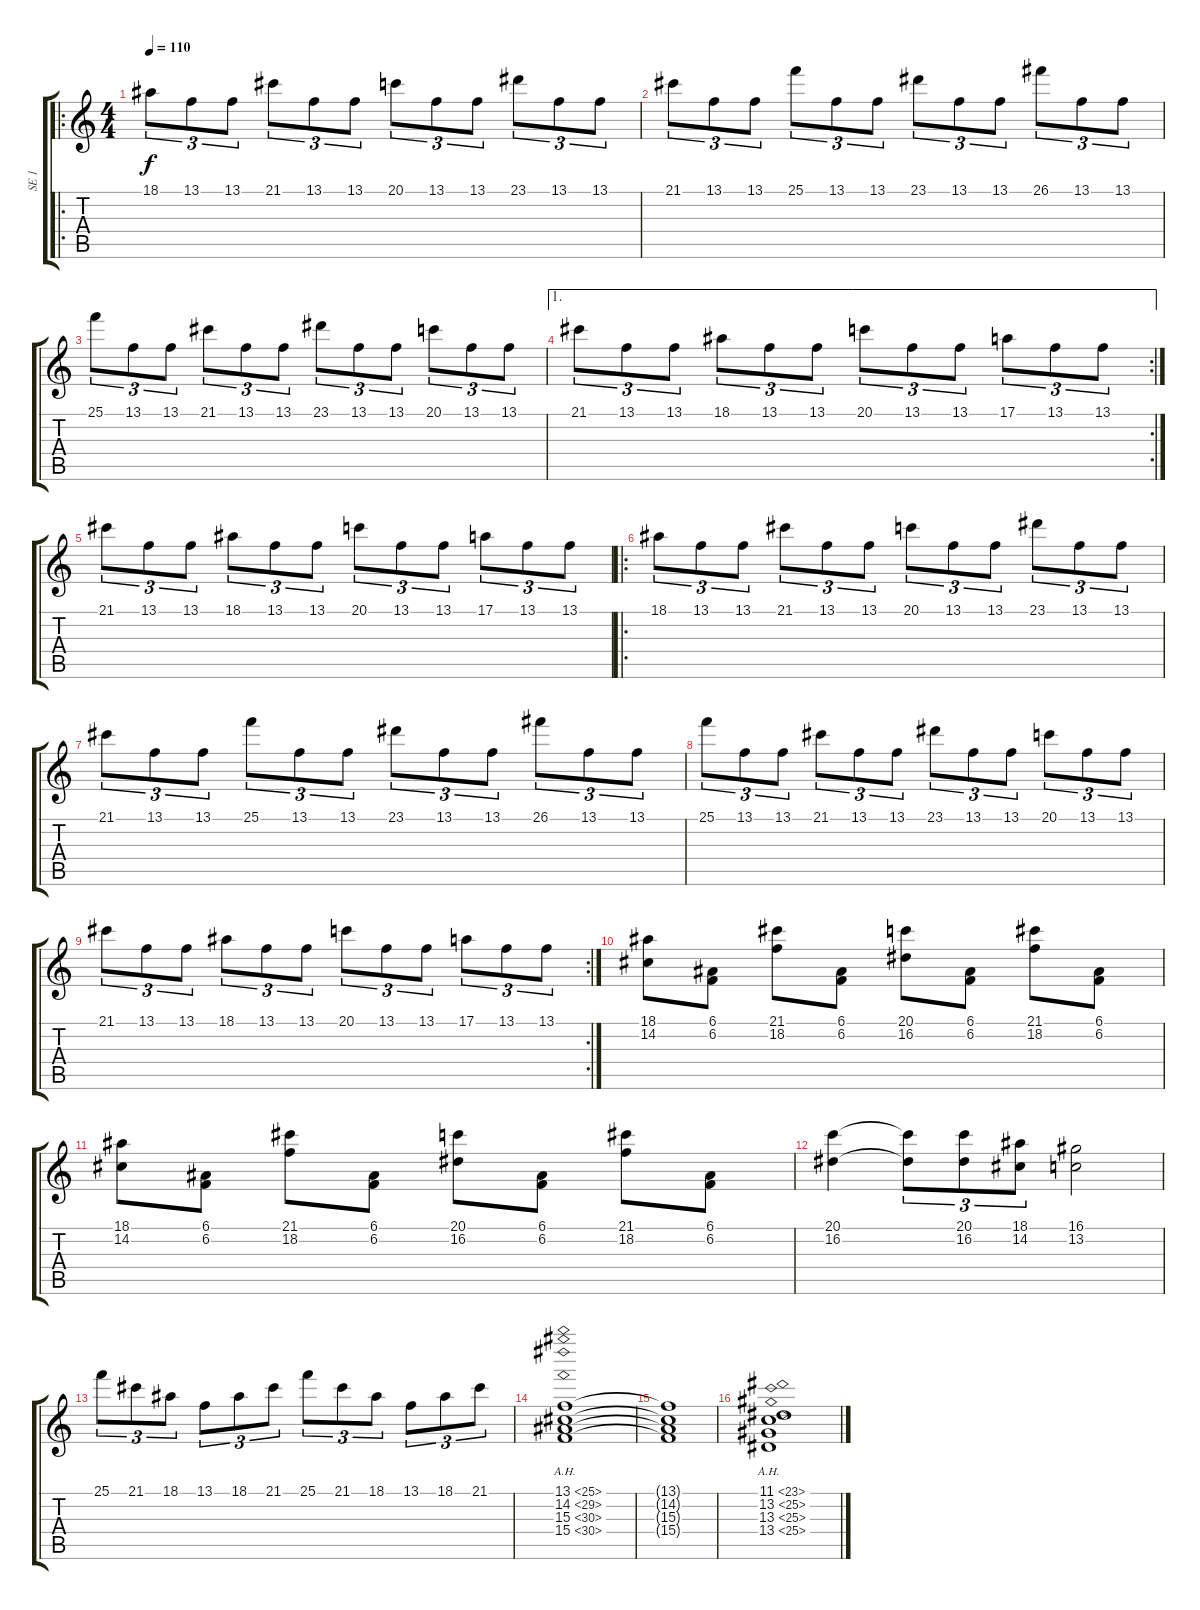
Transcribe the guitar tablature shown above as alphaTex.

\track ("SE 1" "SE 1") {instrument stringensemble1}
\staff {score tabs}
\tuning (E4 B3 G3 D3 A2 E2) {hide}
\ro
\ts (4 4)
\tempo 110
\clef g2
\ks c
18.1.8{tu (3 2) dy f} 13.1.8{tu (3 2)} 13.1.8{tu (3 2)} 21.1.8{tu (3 2)} 13.1.8{tu (3 2)} 13.1.8{tu (3 2)} 20.1.8{tu (3 2)} 13.1.8{tu (3 2)} 13.1.8{tu (3 2)} 23.1.8{tu (3 2)} 13.1.8{tu (3 2)} 13.1.8{tu (3 2)} |
21.1.8{tu (3 2)} 13.1.8{tu (3 2)} 13.1.8{tu (3 2)} 25.1.8{tu (3 2)} 13.1.8{tu (3 2)} 13.1.8{tu (3 2)} 23.1.8{tu (3 2)} 13.1.8{tu (3 2)} 13.1.8{tu (3 2)} 26.1.8{tu (3 2)} 13.1.8{tu (3 2)} 13.1.8{tu (3 2)} |
25.1.8{tu (3 2)} 13.1.8{tu (3 2)} 13.1.8{tu (3 2)} 21.1.8{tu (3 2)} 13.1.8{tu (3 2)} 13.1.8{tu (3 2)} 23.1.8{tu (3 2)} 13.1.8{tu (3 2)} 13.1.8{tu (3 2)} 20.1.8{tu (3 2)} 13.1.8{tu (3 2)} 13.1.8{tu (3 2)} |
\ae 1
\rc 2
21.1.8{tu (3 2)} 13.1.8{tu (3 2)} 13.1.8{tu (3 2)} 18.1.8{tu (3 2)} 13.1.8{tu (3 2)} 13.1.8{tu (3 2)} 20.1.8{tu (3 2)} 13.1.8{tu (3 2)} 13.1.8{tu (3 2)} 17.1.8{tu (3 2)} 13.1.8{tu (3 2)} 13.1.8{tu (3 2)} |
21.1.8{tu (3 2)} 13.1.8{tu (3 2)} 13.1.8{tu (3 2)} 18.1.8{tu (3 2)} 13.1.8{tu (3 2)} 13.1.8{tu (3 2)} 20.1.8{tu (3 2)} 13.1.8{tu (3 2)} 13.1.8{tu (3 2)} 17.1.8{tu (3 2)} 13.1.8{tu (3 2)} 13.1.8{tu (3 2)} |
\ro
18.1.8{tu (3 2)} 13.1.8{tu (3 2)} 13.1.8{tu (3 2)} 21.1.8{tu (3 2)} 13.1.8{tu (3 2)} 13.1.8{tu (3 2)} 20.1.8{tu (3 2)} 13.1.8{tu (3 2)} 13.1.8{tu (3 2)} 23.1.8{tu (3 2)} 13.1.8{tu (3 2)} 13.1.8{tu (3 2)} |
21.1.8{tu (3 2)} 13.1.8{tu (3 2)} 13.1.8{tu (3 2)} 25.1.8{tu (3 2)} 13.1.8{tu (3 2)} 13.1.8{tu (3 2)} 23.1.8{tu (3 2)} 13.1.8{tu (3 2)} 13.1.8{tu (3 2)} 26.1.8{tu (3 2)} 13.1.8{tu (3 2)} 13.1.8{tu (3 2)} |
25.1.8{tu (3 2)} 13.1.8{tu (3 2)} 13.1.8{tu (3 2)} 21.1.8{tu (3 2)} 13.1.8{tu (3 2)} 13.1.8{tu (3 2)} 23.1.8{tu (3 2)} 13.1.8{tu (3 2)} 13.1.8{tu (3 2)} 20.1.8{tu (3 2)} 13.1.8{tu (3 2)} 13.1.8{tu (3 2)} |
\rc 2
21.1.8{tu (3 2)} 13.1.8{tu (3 2)} 13.1.8{tu (3 2)} 18.1.8{tu (3 2)} 13.1.8{tu (3 2)} 13.1.8{tu (3 2)} 20.1.8{tu (3 2)} 13.1.8{tu (3 2)} 13.1.8{tu (3 2)} 17.1.8{tu (3 2)} 13.1.8{tu (3 2)} 13.1.8{tu (3 2)} |
\section ("" "")
(18.1 14.2).8{volume 10 balance 8} (6.1 6.2).8 (21.1 18.2).8 (6.1 6.2).8 (20.1 16.2).8 (6.1 6.2).8 (21.1 18.2).8 (6.1 6.2).8 |
(18.1 14.2).8 (6.1 6.2).8 (21.1 18.2).8 (6.1 6.2).8 (20.1 16.2).8 (6.1 6.2).8 (21.1 18.2).8 (6.1 6.2).8 |
(20.1 16.2).4 (20.1{t} 16.2{t}).8{tu (3 2)} (20.1 16.2).8{tu (3 2)} (18.1 14.2).8{tu (3 2)} (16.1 13.2).2 |
25.1.8{tu (3 2)} 21.1.8{tu (3 2)} 18.1.8{tu (3 2)} 13.1.8{tu (3 2)} 18.1.8{tu (3 2)} 21.1.8{tu (3 2)} 25.1.8{tu (3 2)} 21.1.8{tu (3 2)} 18.1.8{tu (3 2)} 13.1.8{tu (3 2)} 18.1.8{tu (3 2)} 21.1.8{tu (3 2)} |
(13.1{ah 12} 14.2{ah 15} 15.3{ah 15} 15.4{ah 15}).1 |
(13.1{t} 14.2{t} 15.3{t} 15.4{t}).1 |
(11.1{ah 12} 13.2{ah 12} 13.3{ah 12} 13.4{ah 12}).1
